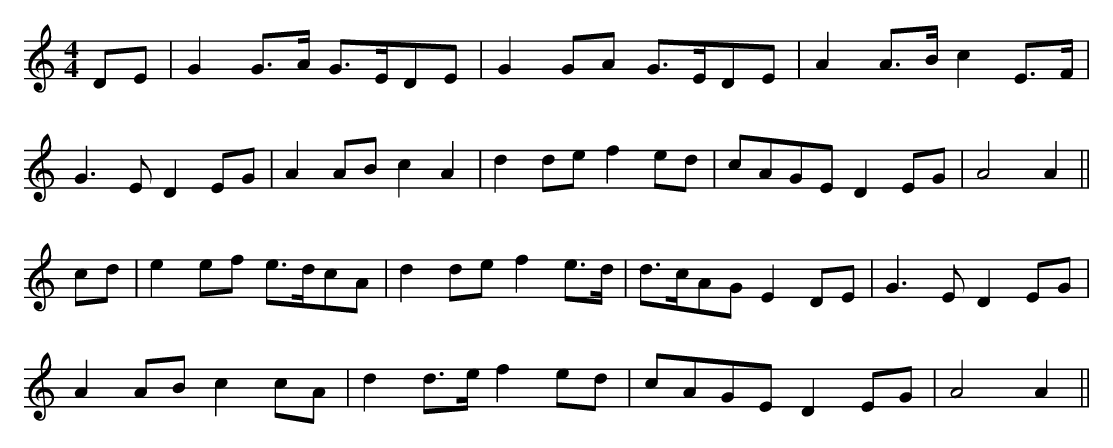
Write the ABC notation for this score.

X:1
M:4/4
K:Amin
DE|G2 G>A G>EDE|G2 GA G>EDE|A2 A>B c2 E>F|
G3E D2 EG|A2 AB c2A2|d2 de f2 ed|cAGE D2 EG|A4A2||
cd|e2 ef e>dcA|d2 de f2 e>d|d>cAG E2 DE|G3E D2 EG|
A2 AB c2 cA|d2 d>e f2ed|cAGE D2 EG|A4 A2||
